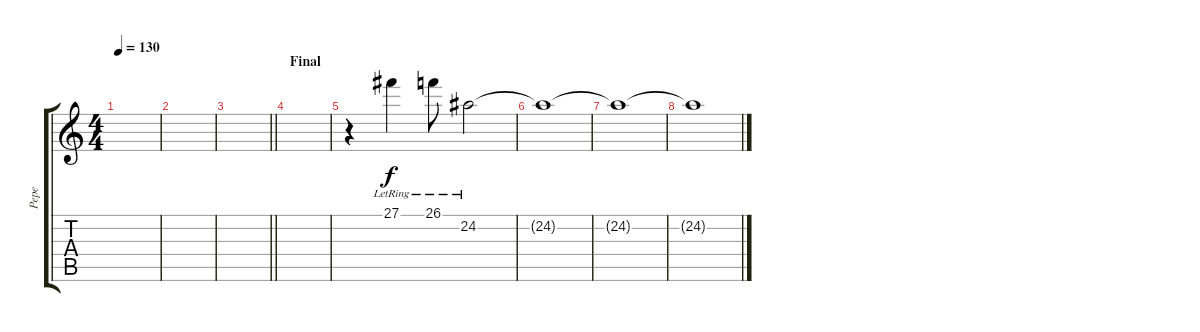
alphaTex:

\track ("Pepe" "Pepe") {instrument electricgrandpiano}
\staff {score tabs}
\tuning (Eb4 Bb3 Gb3 Db3 Ab2 Eb2) {hide}
\ts (4 4)
\tempo 130
\clef g2
\ks c
|
|
\barLineRight lightlight
|
\section ("" "Final")
|
r.4 27.1{lr}.4 26.1{lr}.8 24.2{lr}.2 |
24.2{t}.1 |
24.2{t}.1 |
24.2{t}.1
